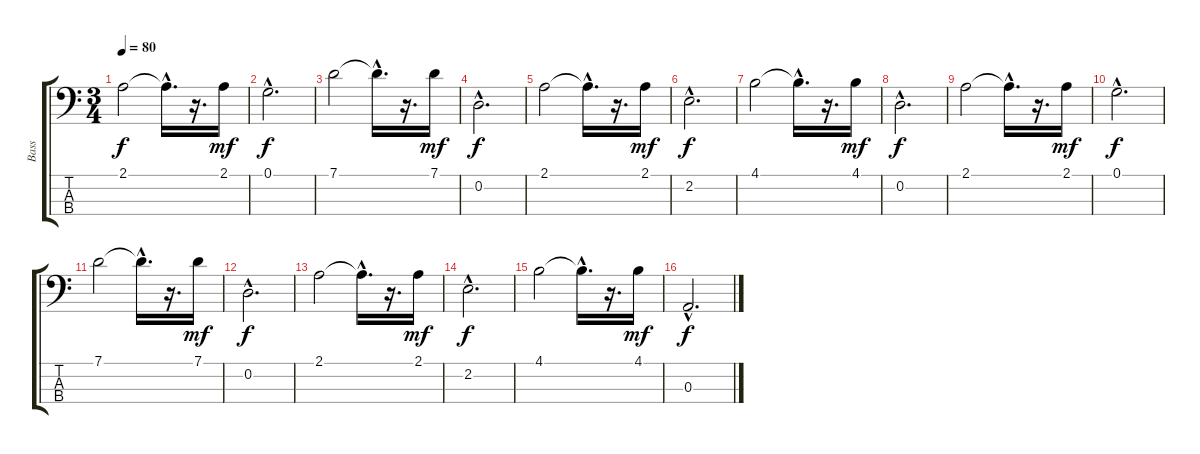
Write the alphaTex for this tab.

\track ("Bass  " "Bass  ") {instrument acousticbass}
\staff {score tabs}
\tuning (G2 D2 A1 E1) {hide}
\ts (3 4)
\tempo 80
\clef f4
\ks c
2.1.2{dy f} 2.1{hac t}.16{d} r.16{d} 2.1.16{dy mf} |
0.1{hac}.2{d dy f} |
7.1.2 7.1{hac t}.16{d} r.16{d} 7.1.16{dy mf} |
0.2{hac}.2{d dy f} |
2.1.2 2.1{hac t}.16{d} r.16{d} 2.1.16{dy mf} |
2.2{hac}.2{d dy f} |
4.1.2 4.1{hac t}.16{d} r.16{d} 4.1.16{dy mf} |
0.2{hac}.2{d dy f} |
2.1.2 2.1{hac t}.16{d} r.16{d} 2.1.16{dy mf} |
0.1{hac}.2{d dy f} |
7.1.2 7.1{hac t}.16{d} r.16{d} 7.1.16{dy mf} |
0.2{hac}.2{d dy f} |
2.1.2 2.1{hac t}.16{d} r.16{d} 2.1.16{dy mf} |
2.2{hac}.2{d dy f} |
4.1.2 4.1{hac t}.16{d} r.16{d} 4.1.16{dy mf} |
0.3{hac}.2{d dy f}
